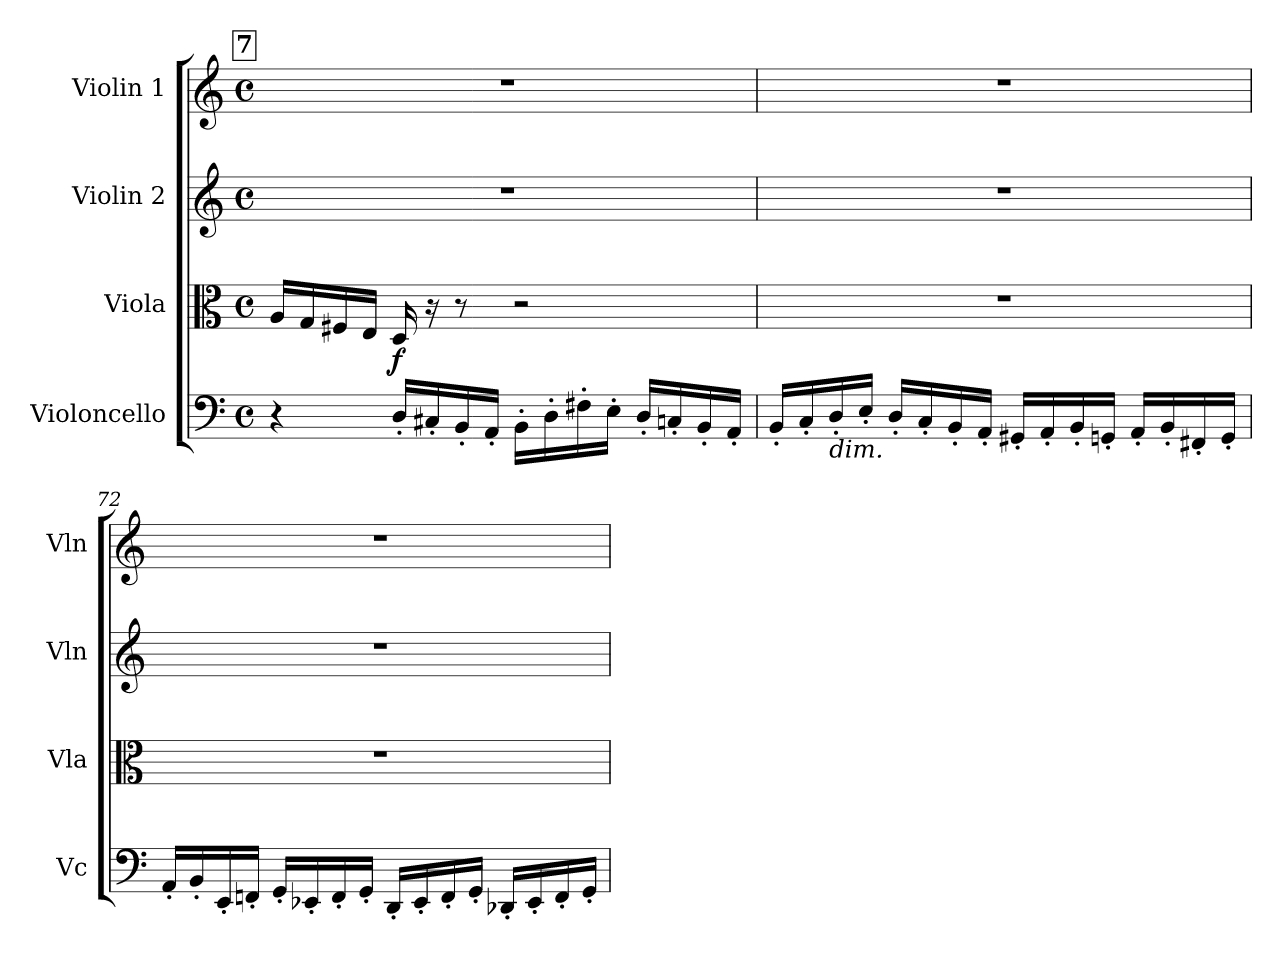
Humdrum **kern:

**kern	**dynam	**kern	**dynam	**kern	**kern
*part4	*part4	*part3	*part3	*part2	*part1
*staff4	*staff4	*staff3	*staff3	*staff2	*staff1
*I"Violoncello	*	*I"Viola	*	*I"Violin 2	*I"Violin 1
*I'Vc	*	*I'Vla	*	*I'Vln	*I'Vln
!!LO:PB:g=z
*clefF4	*	*clefC3	*	*clefG2	*clefG2
*k[]	*	*k[]	*	*k[]	*k[]
*M4/4	*	*M4/4	*	*M4/4	*M4/4
*met(c)	*	*met(c)	*	*met(c)	*met(c)
!!LO:REH:place=s1:a:B:cj:fs=14:t=7
=70	=70	=70	=70	=70	=70
4r	.	16A/LL	.	1r	1r
.	.	16G/	.	.	.
.	.	16F#X/	.	.	.
.	.	16E/JJ	.	.	.
!	!LO:DY:b	!	!	!	!
!	!LO:DY:n=1:b	!	!LO:DY:b	!	!
16D'/LL	f other-dynamics	16D/	f	.	.
16C#X'/	.	16r	.	.	.
16BB'/	.	8r	.	.	.
16AA'/JJ	.	.	.	.	.
16BB'\LL	.	2r	.	.	.
16D'\	.	.	.	.	.
16F#X'\	.	.	.	.	.
16E'\JJ	.	.	.	.	.
16D'/LL	.	.	.	.	.
16Cn'/	.	.	.	.	.
16BB'/	.	.	.	.	.
16AA'/JJ	.	.	.	.	.
!!LO:LB:g=z
=71	=71	=71	=71	=71	=71
16BB'/LL	.	1r	.	1r	1r
16C'/	.	.	.	.	.
!LO:TX:b:i:t=dim.	!	!	!	!	!
16D'/	.	.	.	.	.
16E'/JJ	.	.	.	.	.
16D'/LL	.	.	.	.	.
16C'/	.	.	.	.	.
16BB'/	.	.	.	.	.
16AA'/JJ	.	.	.	.	.
16GG#X'/LL	.	.	.	.	.
16AA'/	.	.	.	.	.
16BB'/	.	.	.	.	.
16GGn'/JJ	.	.	.	.	.
16AA'/LL	.	.	.	.	.
16BB'/	.	.	.	.	.
16FF#X'/	.	.	.	.	.
16GG'/JJ	.	.	.	.	.
=72	=72	=72	=72	=72	=72
16AA'/LL	.	1r	.	1r	1r
16BB'/	.	.	.	.	.
16EE'/	.	.	.	.	.
16FFn'/JJ	.	.	.	.	.
16GG'/LL	.	.	.	.	.
16EE-X'/	.	.	.	.	.
16FF'/	.	.	.	.	.
16GG'/JJ	.	.	.	.	.
16DD'/LL	.	.	.	.	.
16EE-'/	.	.	.	.	.
16FF'/	.	.	.	.	.
16GG'/JJ	.	.	.	.	.
16DD-X'/LL	.	.	.	.	.
16EE-'/	.	.	.	.	.
16FF'/	.	.	.	.	.
16GG'/JJ	.	.	.	.	.
=	=	=	=	=	=
*-	*-	*-	*-	*-	*-
